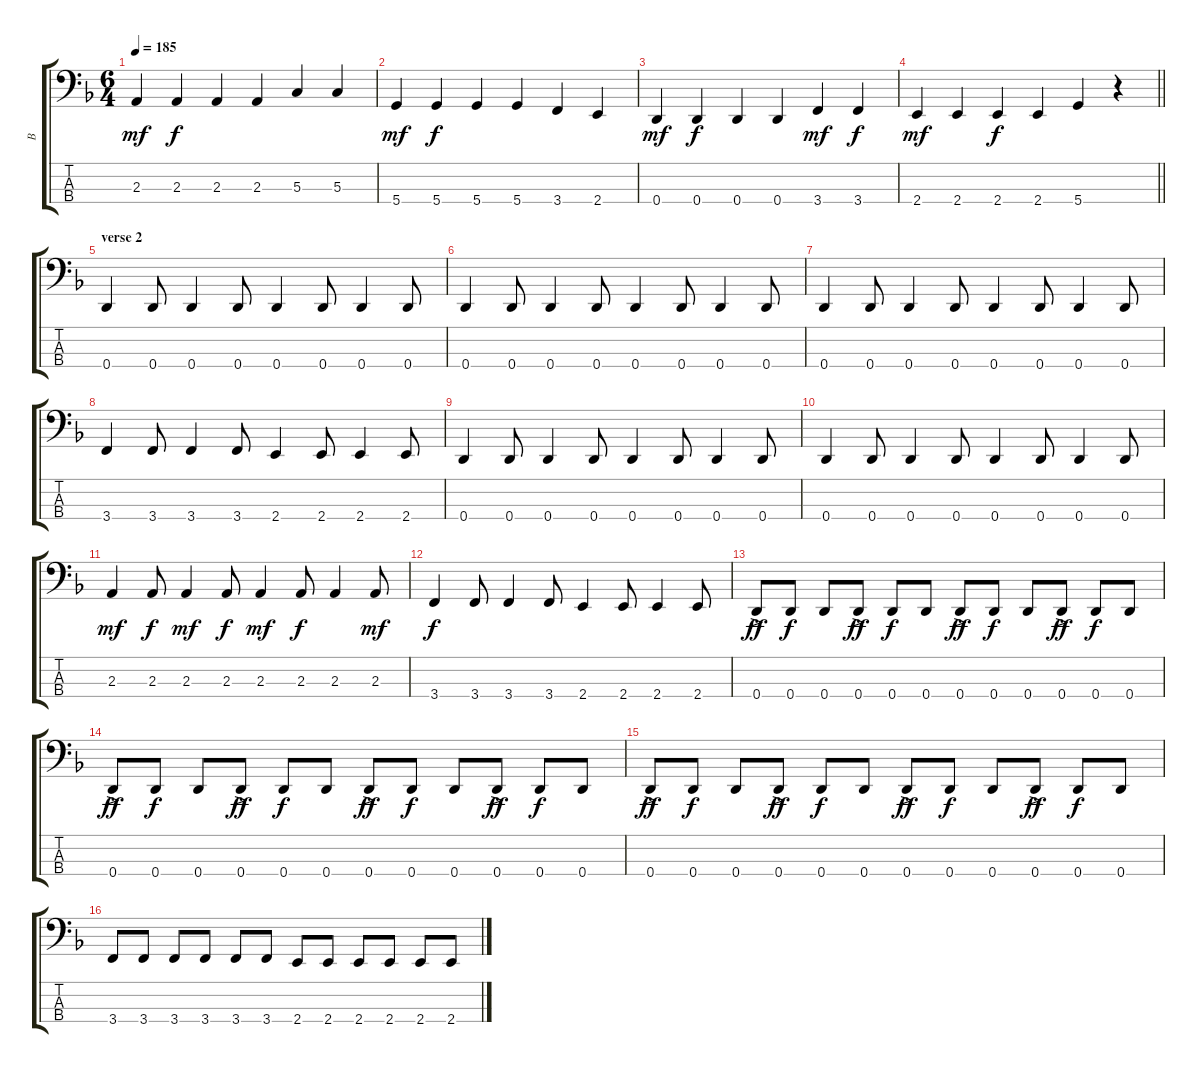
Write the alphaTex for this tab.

\track ("B" "B") {instrument electricbassfinger}
\staff {score tabs}
\tuning (F2 C2 G1 D1) {hide}
\ts (6 4)
\tempo 185
\clef f4
\ks dminor
2.3.4{dy mf} 2.3.4{dy f} 2.3.4 2.3.4 5.3.4 5.3.4 |
5.4.4{dy mf} 5.4.4{dy f} 5.4.4 5.4.4 3.4.4 2.4.4 |
0.4.4{dy mf} 0.4.4{dy f} 0.4.4 0.4.4 3.4.4{dy mf} 3.4.4{dy f} |
\barLineRight lightlight
2.4.4{dy mf} 2.4.4 2.4.4{dy f} 2.4.4 5.4.4 r.4 |
\section ("" "verse 2")
0.4.4 0.4.8 0.4.4 0.4.8 0.4.4 0.4.8 0.4.4 0.4.8 |
0.4.4 0.4.8 0.4.4 0.4.8 0.4.4 0.4.8 0.4.4 0.4.8 |
0.4.4 0.4.8 0.4.4 0.4.8 0.4.4 0.4.8 0.4.4 0.4.8 |
3.4.4 3.4.8 3.4.4 3.4.8 2.4.4 2.4.8 2.4.4 2.4.8 |
0.4.4 0.4.8 0.4.4 0.4.8 0.4.4 0.4.8 0.4.4 0.4.8 |
0.4.4 0.4.8 0.4.4 0.4.8 0.4.4 0.4.8 0.4.4 0.4.8 |
2.3.4{dy mf} 2.3.8{dy f} 2.3.4{dy mf} 2.3.8{dy f} 2.3.4{dy mf} 2.3.8{dy f} 2.3.4 2.3.8{dy mf} |
3.4.4{dy f} 3.4.8 3.4.4 3.4.8 2.4.4 2.4.8 2.4.4 2.4.8 |
0.4{ac}.8{dy ff} 0.4.8{dy f} 0.4.8 0.4{ac}.8{dy ff} 0.4.8{dy f} 0.4.8 0.4{ac}.8{dy ff} 0.4.8{dy f} 0.4.8 0.4{ac}.8{dy ff} 0.4.8{dy f} 0.4.8 |
0.4{ac}.8{dy ff} 0.4.8{dy f} 0.4.8 0.4{ac}.8{dy ff} 0.4.8{dy f} 0.4.8 0.4{ac}.8{dy ff} 0.4.8{dy f} 0.4.8 0.4{ac}.8{dy ff} 0.4.8{dy f} 0.4.8 |
0.4{ac}.8{dy ff} 0.4.8{dy f} 0.4.8 0.4{ac}.8{dy ff} 0.4.8{dy f} 0.4.8 0.4{ac}.8{dy ff} 0.4.8{dy f} 0.4.8 0.4{ac}.8{dy ff} 0.4.8{dy f} 0.4.8 |
3.4.8 3.4.8 3.4.8 3.4.8 3.4.8 3.4.8 2.4.8 2.4.8 2.4.8 2.4.8 2.4.8 2.4.8
